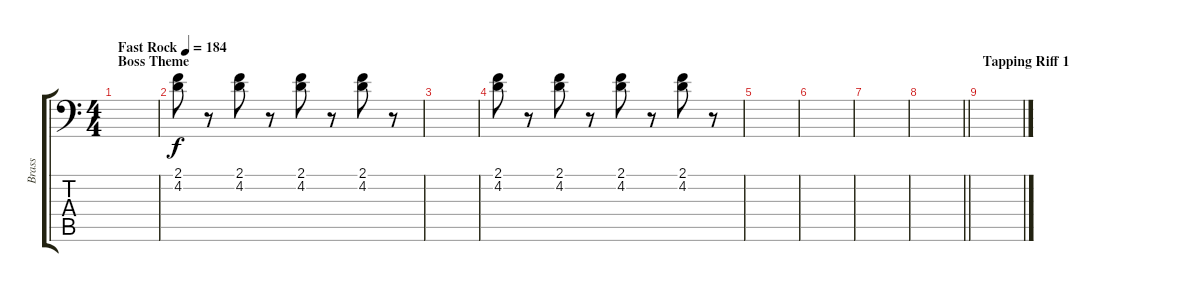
\track ("Brass" "Brass") {instrument frenchhorn}
\staff {score tabs}
\tuning (Eb4 Bb3 Gb3 Db3 Ab2 Eb1) {hide}
\ts (4 4)
\section ("" "Boss Theme")
\tempo (184 "Fast Rock")
\clef f4
\ks c
|
(2.1 4.2).8 r.8 (2.1 4.2).8 r.8 (2.1 4.2).8 r.8 (2.1 4.2).8 r.8 |
|
(2.1 4.2).8 r.8 (2.1 4.2).8 r.8 (2.1 4.2).8 r.8 (2.1 4.2).8 r.8 |
|
|
|
\barLineRight lightlight
|
\section ("" "Tapping Riff 1")
